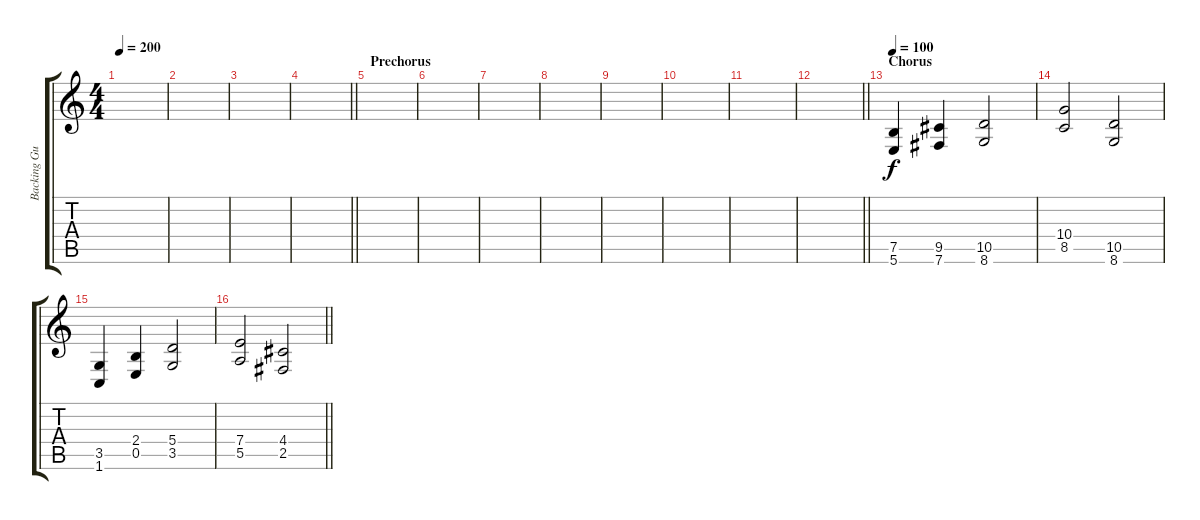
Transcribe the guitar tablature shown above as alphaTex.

\track ("Backing Guitar" "Backing Gu") {instrument distortionguitar}
\staff {score tabs}
\tuning (B3 Gb3 D3 A2 E2 B1) {hide}
\ts (4 4)
\tempo 200
\clef g2
\ks c
|
|
|
\barLineRight lightlight
|
\section ("" "Prechorus")
|
|
|
|
|
|
|
\barLineRight lightlight
|
\section ("" "Chorus")
\tempo 100
(7.5 5.6).4{instrument distortionguitar} (9.5 7.6).4 (10.5 8.6).2 |
(10.4 8.5).2 (10.5 8.6).2 |
(3.5 1.6).4 (2.4 0.5).4 (5.4 3.5).2 |
\barLineRight lightlight
(7.4 5.5).2 (4.4 2.5).2
